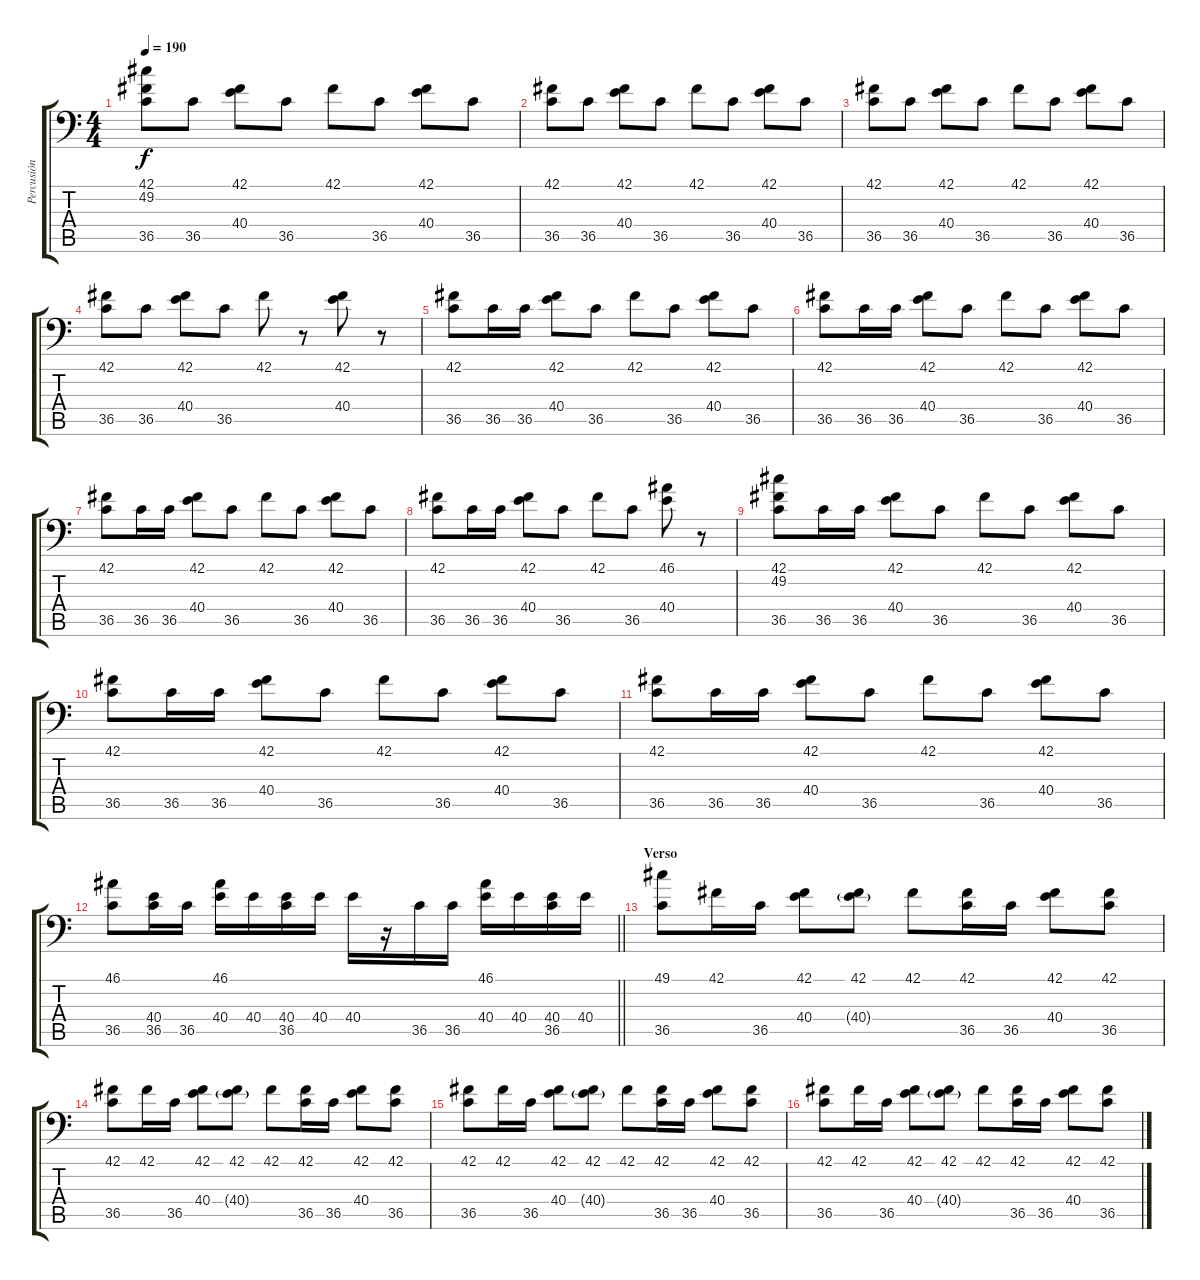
\track ("Percusión" "Percusión") {instrument tinklebell}
\staff {score tabs}
\tuning (C-1 C-1 C-1 C-1 C-1 C-1) {hide}
\ts (4 4)
\tempo 190
\clef f4
\ks c
(42.1 49.2 36.5).8{dy f} 36.5.8 (42.1 40.4).8 36.5.8 42.1.8 36.5.8 (42.1 40.4).8 36.5.8 |
(42.1 36.5).8 36.5.8 (42.1 40.4).8 36.5.8 42.1.8 36.5.8 (42.1 40.4).8 36.5.8 |
(42.1 36.5).8 36.5.8 (42.1 40.4).8 36.5.8 42.1.8 36.5.8 (42.1 40.4).8 36.5.8 |
(42.1 36.5).8 36.5.8 (42.1 40.4).8 36.5.8 42.1.8 r.8 (42.1 40.4).8 r.8 |
(42.1 36.5).8 36.5.16 36.5.16 (42.1 40.4).8 36.5.8 42.1.8 36.5.8 (42.1 40.4).8 36.5.8 |
(42.1 36.5).8 36.5.16 36.5.16 (42.1 40.4).8 36.5.8 42.1.8 36.5.8 (42.1 40.4).8 36.5.8 |
(42.1 36.5).8 36.5.16 36.5.16 (42.1 40.4).8 36.5.8 42.1.8 36.5.8 (42.1 40.4).8 36.5.8 |
(42.1 36.5).8 36.5.16 36.5.16 (42.1 40.4).8 36.5.8 42.1.8 36.5.8 (46.1 40.4).8 r.8 |
(42.1 49.2 36.5).8 36.5.16 36.5.16 (42.1 40.4).8 36.5.8 42.1.8 36.5.8 (42.1 40.4).8 36.5.8 |
(42.1 36.5).8 36.5.16 36.5.16 (42.1 40.4).8 36.5.8 42.1.8 36.5.8 (42.1 40.4).8 36.5.8 |
(42.1 36.5).8 36.5.16 36.5.16 (42.1 40.4).8 36.5.8 42.1.8 36.5.8 (42.1 40.4).8 36.5.8 |
\barLineRight lightlight
(46.1 36.5).8 (40.4 36.5).16 36.5.16 (46.1 40.4).16 40.4.16 (40.4 36.5).16 40.4.16 40.4.16 r.16 36.5.16 36.5.16 (46.1 40.4).16 40.4.16 (40.4 36.5).16 40.4.16 |
\section ("" "Verso")
(49.1 36.5).8 42.1.16 36.5.16 (42.1 40.4).8 (42.1 40.4{g}).8 42.1.8 (42.1 36.5).16 36.5.16 (42.1 40.4).8 (42.1 36.5).8 |
(42.1 36.5).8 42.1.16 36.5.16 (42.1 40.4).8 (42.1 40.4{g}).8 42.1.8 (42.1 36.5).16 36.5.16 (42.1 40.4).8 (42.1 36.5).8 |
(42.1 36.5).8 42.1.16 36.5.16 (42.1 40.4).8 (42.1 40.4{g}).8 42.1.8 (42.1 36.5).16 36.5.16 (42.1 40.4).8 (42.1 36.5).8 |
(42.1 36.5).8 42.1.16 36.5.16 (42.1 40.4).8 (42.1 40.4{g}).8 42.1.8 (42.1 36.5).16 36.5.16 (42.1 40.4).8 (42.1 36.5).8
